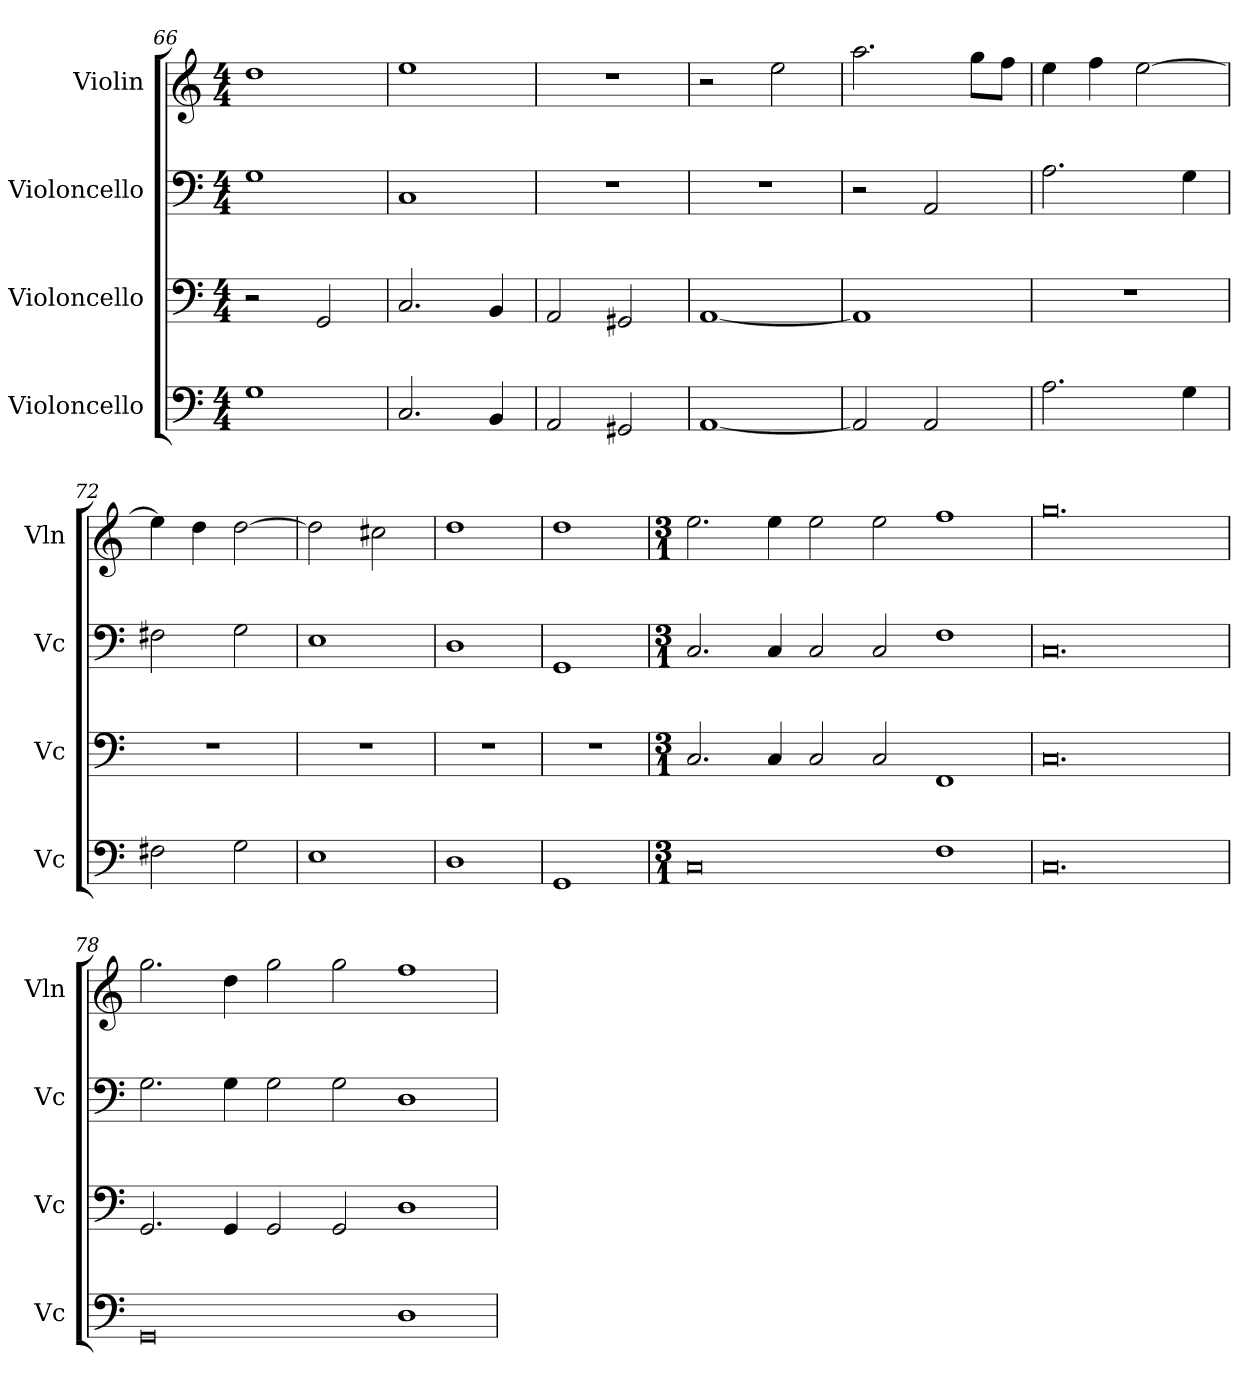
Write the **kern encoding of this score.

**kern	**kern	**kern	**kern
*part4	*part3	*part2	*part1
*staff4	*staff3	*staff2	*staff1
*I"Violoncello	*I"Violoncello	*I"Violoncello	*I"Violin
*I'Vc	*I'Vc	*I'Vc	*I'Vln
*clefF4	*clefF4	*clefF4	*clefG2
*k[]	*k[]	*k[]	*k[]
*M4/4	*M4/4	*M4/4	*M4/4
=66	=66	=66	=66
1G	2r	1G	1dd
.	2GG/	.	.
=67	=67	=67	=67
2.C/	2.C/	1C	1ee
4BB/	4BB/	.	.
=68	=68	=68	=68
2AA/	2AA/	1r	1r
2GG#X/	2GG#X/	.	.
=69	=69	=69	=69
[1AA	[1AA	1r	2r
.	.	.	2ee\
=70	=70	=70	=70
2AA/]	1AA]	2r	2.aa\
2AA/	.	2AA/	.
.	.	.	8gg\L
.	.	.	8ff\J
=71	=71	=71	=71
2.A\	1r	2.A\	4ee\
.	.	.	4ff\
.	.	.	[2ee\
4G\	.	4G\	.
=72	=72	=72	=72
2F#X\	1r	2F#X\	4ee\]
.	.	.	4dd\
2G\	.	2G\	[2dd\
=73	=73	=73	=73
1E	1r	1E	2dd\]
.	.	.	2cc#X\
=74	=74	=74	=74
1D	1r	1D	1dd
=75	=75	=75	=75
1GG	1r	1GG	1dd
=76	=76	=76	=76
*M3/1	*M3/1	*M3/1	*M3/1
0C	2.C/	2.C/	2.ee\
.	4C/	4C/	4ee\
.	2C/	2C/	2ee\
.	2C/	2C/	2ee\
1F	1FF	1F	1ff
=77	=77	=77	=77
0.C	0.C	0.C	0.gg
=78	=78	=78	=78
0GG	2.GG/	2.G\	2.gg\
.	4GG/	4G\	4dd\
.	2GG/	2G\	2gg\
.	2GG/	2G\	2gg\
1D	1D	1D	1ff
=	=	=	=
*-	*-	*-	*-
